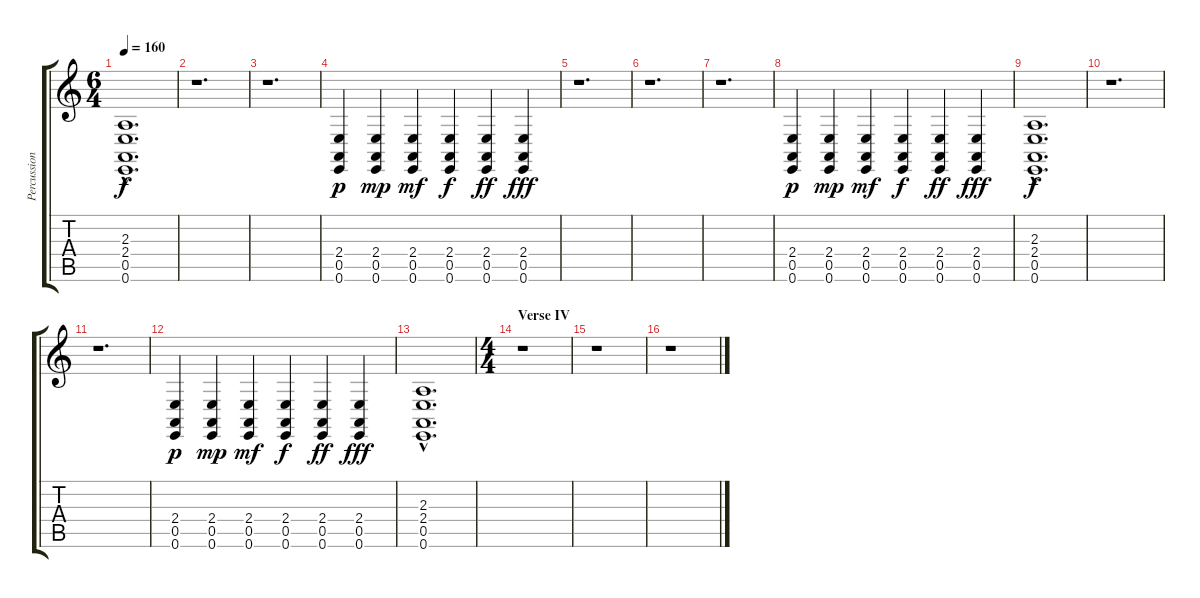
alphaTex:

\track ("Percussion" "Percussion") {instrument taikodrum}
\staff {score tabs}
\tuning (E4 B3 G3 D3 A2 E2) {hide}
\ts (6 4)
\tempo 160
\clef g2
\ks c
(2.3{hac} 2.4{hac} 0.5{hac} 0.6{hac}).1{d dy f} |
r.1{d} |
r.1{d} |
(2.4 0.5 0.6).4{dy p} (2.4 0.5 0.6).4{dy mp} (2.4 0.5 0.6).4{dy mf} (2.4 0.5 0.6).4{dy f} (2.4 0.5 0.6).4{dy ff} (2.4 0.5 0.6).4{dy fff} |
r.1{d} |
r.1{d} |
r.1{d} |
(2.4 0.5 0.6).4{dy p} (2.4 0.5 0.6).4{dy mp} (2.4 0.5 0.6).4{dy mf} (2.4 0.5 0.6).4{dy f} (2.4 0.5 0.6).4{dy ff} (2.4 0.5 0.6).4{dy fff} |
(2.3{hac} 2.4{hac} 0.5{hac} 0.6{hac}).1{d dy f} |
r.1{d} |
r.1{d} |
(2.4 0.5 0.6).4{dy p} (2.4 0.5 0.6).4{dy mp} (2.4 0.5 0.6).4{dy mf} (2.4 0.5 0.6).4{dy f} (2.4 0.5 0.6).4{dy ff} (2.4 0.5 0.6).4{dy fff} |
(2.3{hac} 2.4{hac} 0.5{hac} 0.6{hac}).1{d} |
\ts (4 4)
\section ("" "Verse IV")
r.1 |
r.1 |
r.1
